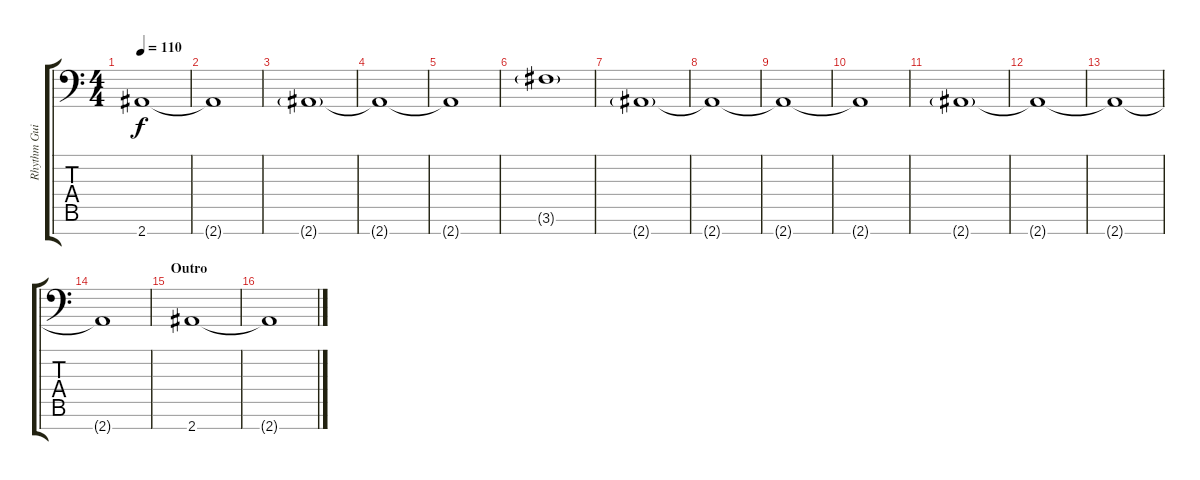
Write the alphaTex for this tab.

\track ("Rhythm Guitar" "Rhythm Gui") {instrument distortionguitar}
\staff {score tabs}
\tuning (Eb4 Bb3 Gb3 Db3 Ab2 Eb2 Ab1) {hide}
\ts (4 4)
\tempo 110
\clef f4
\ks c
2.7{t}.1{dy f} |
2.7{t}.1 |
2.7{g}.1 |
2.7{t}.1 |
2.7{t}.1 |
3.6{g}.1 |
2.7{g}.1 |
2.7{t}.1 |
2.7{t}.1 |
2.7{t}.1 |
2.7{g}.1 |
2.7{t}.1 |
2.7{t}.1 |
2.7{t}.1 |
\section ("" "Outro")
2.7.1 |
2.7{t}.1
